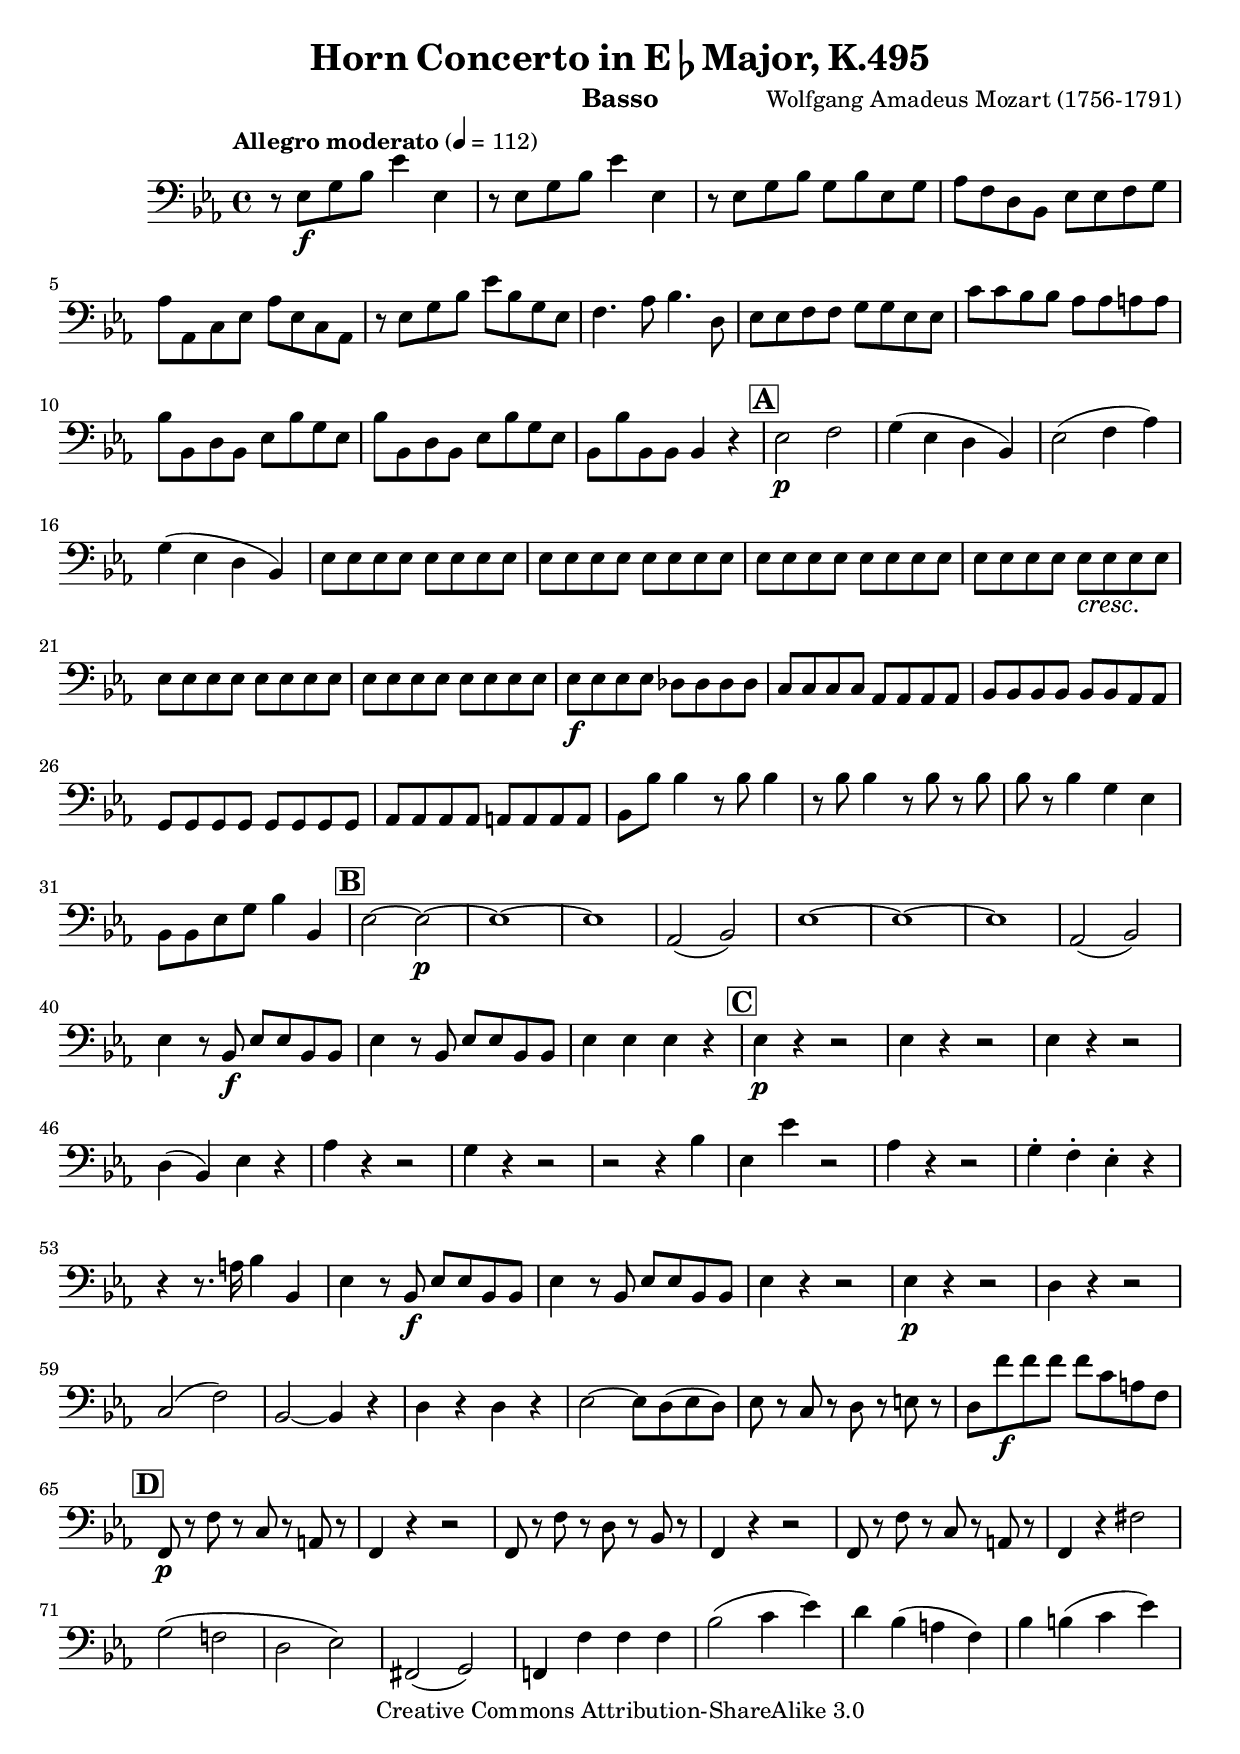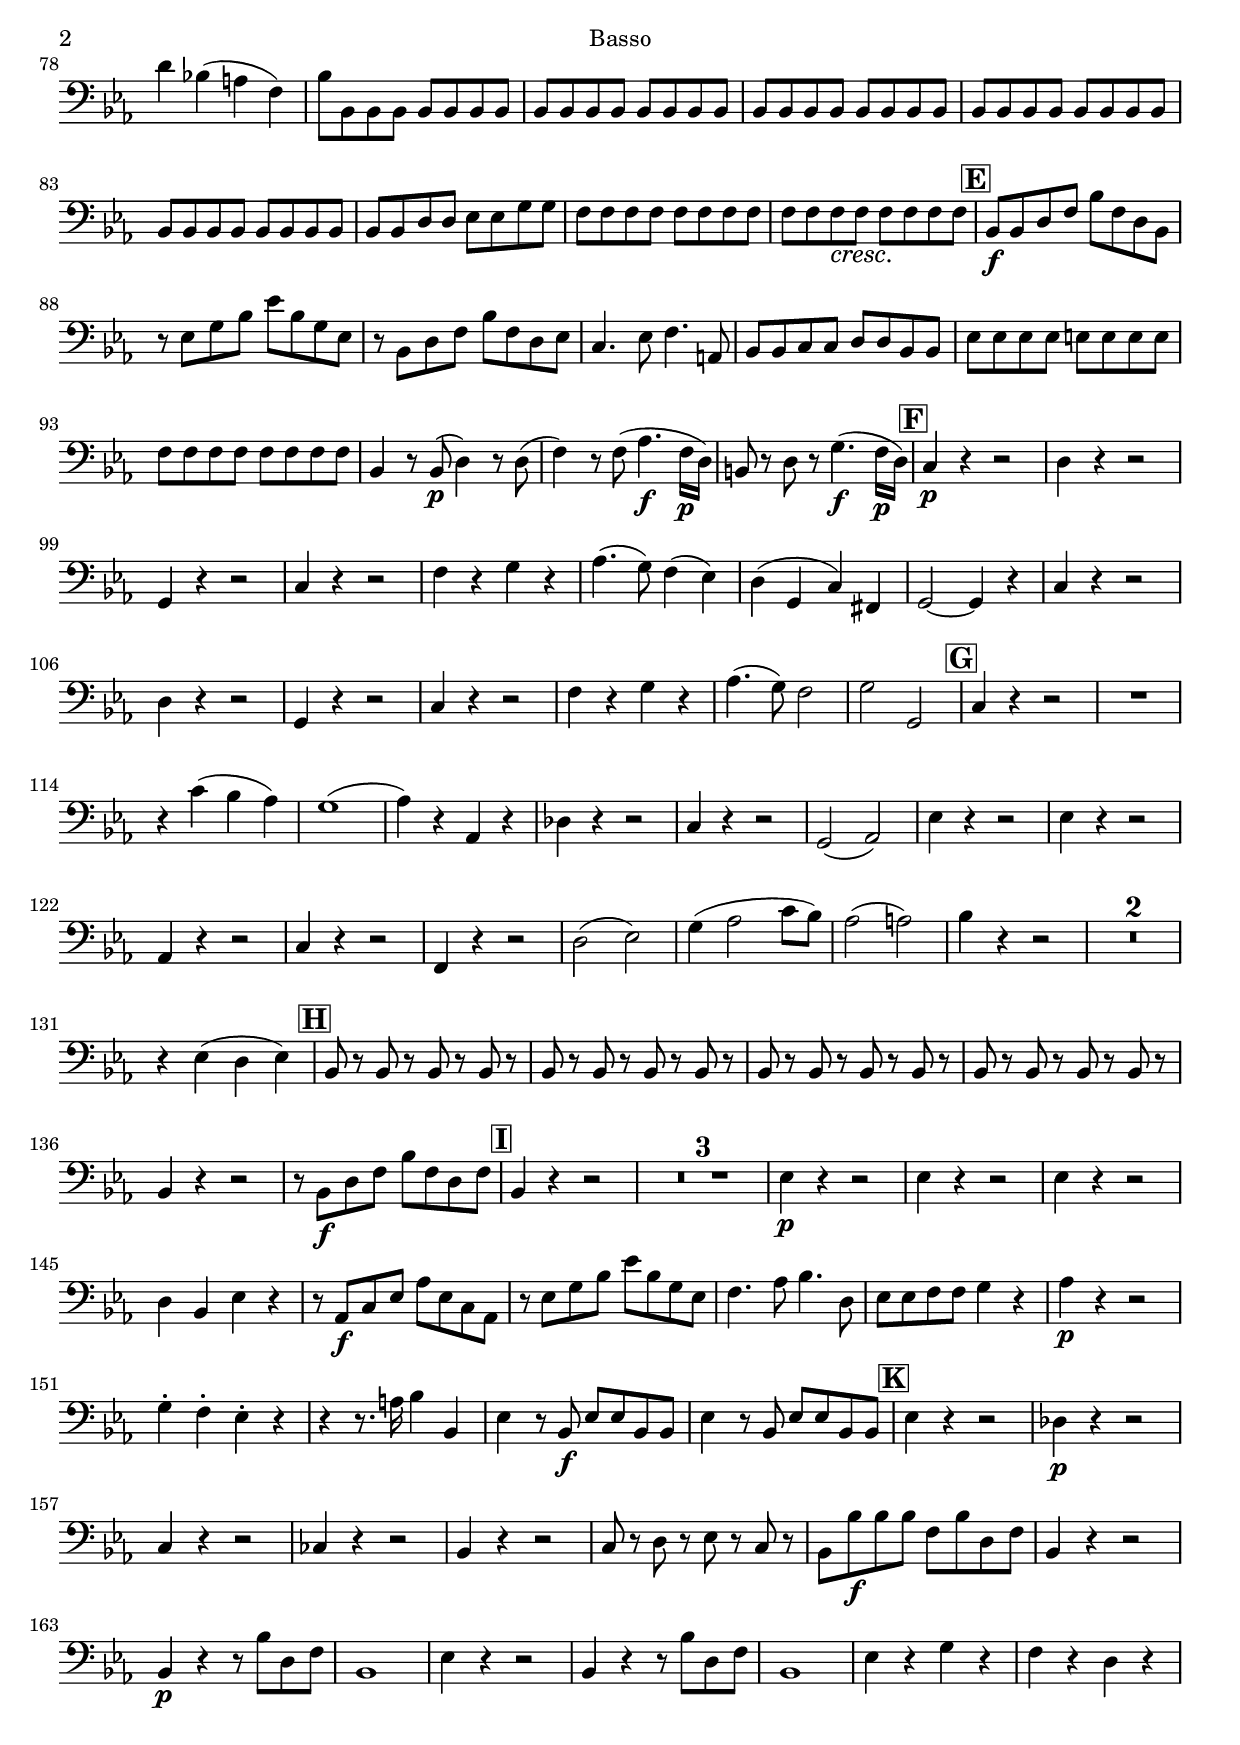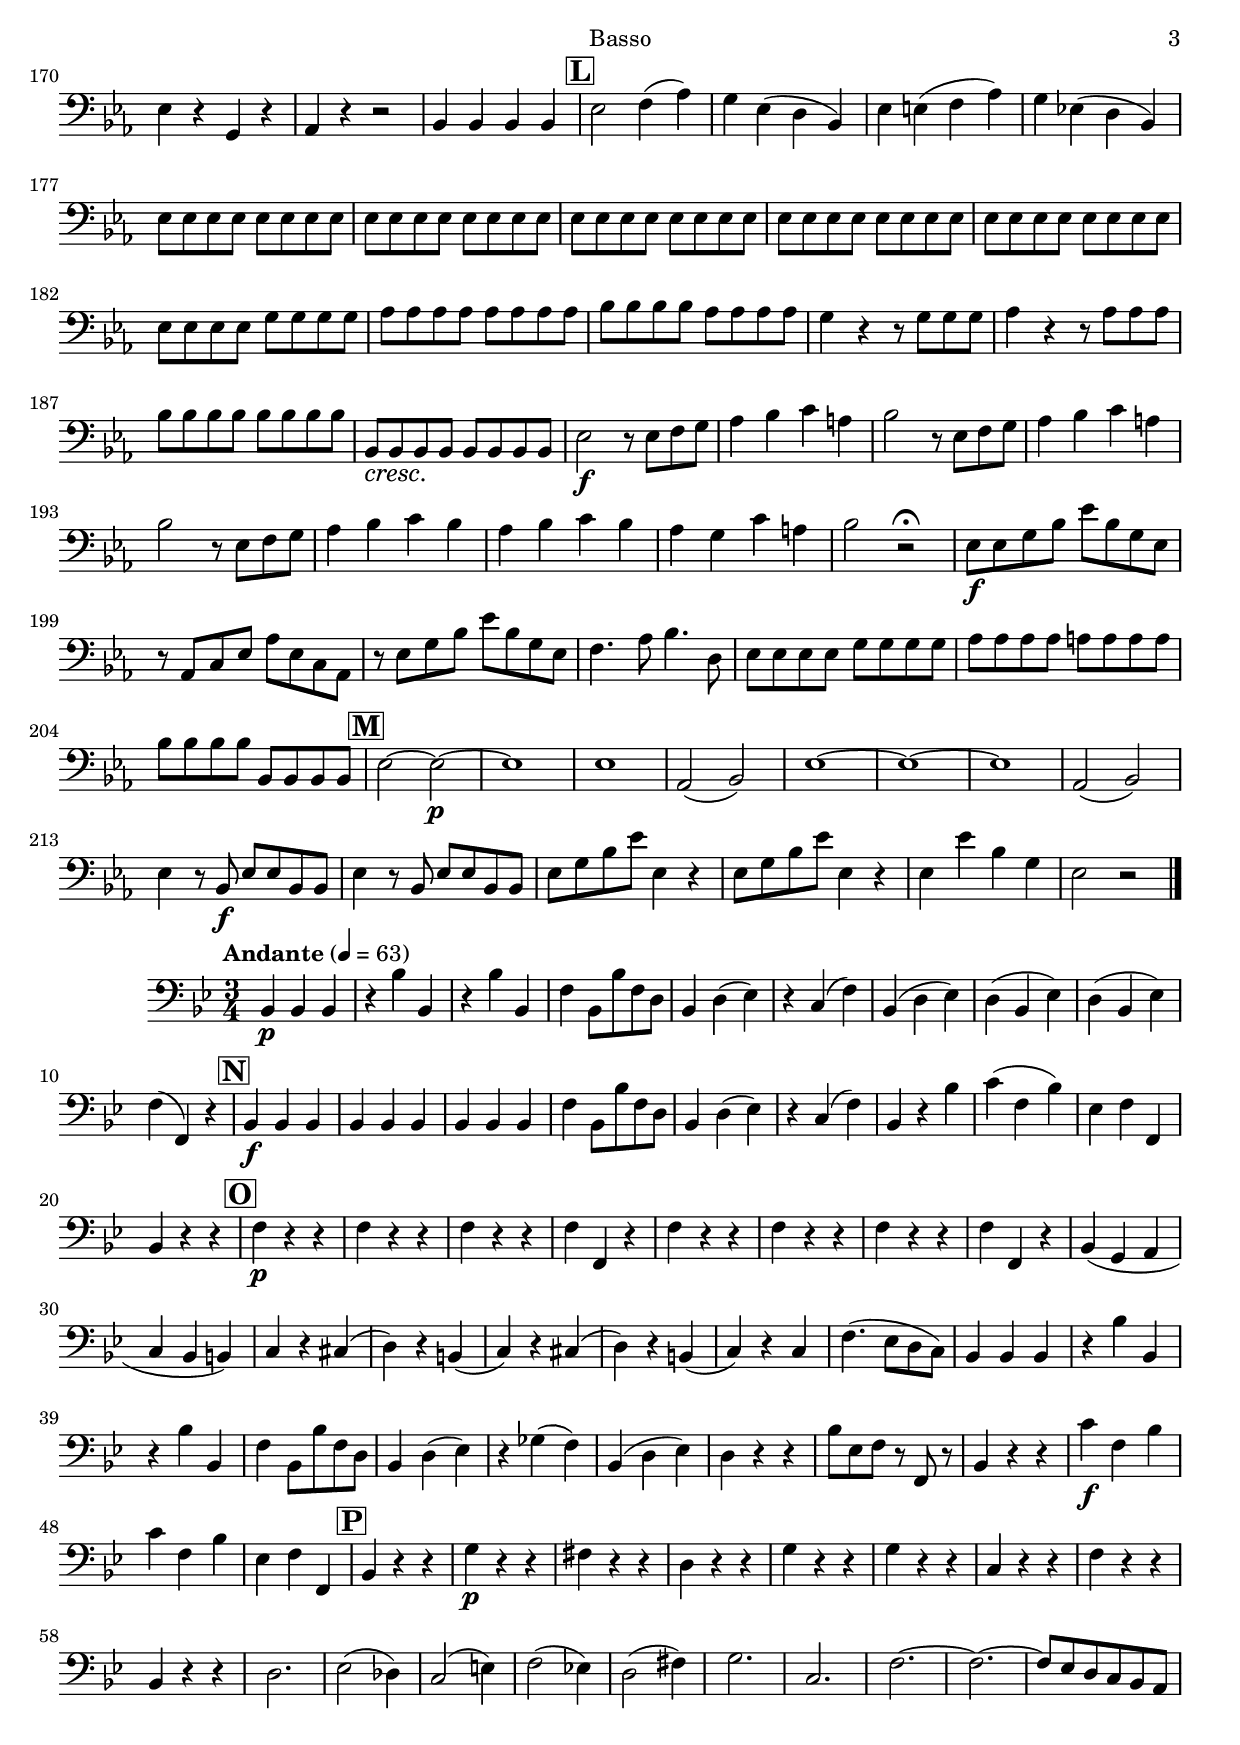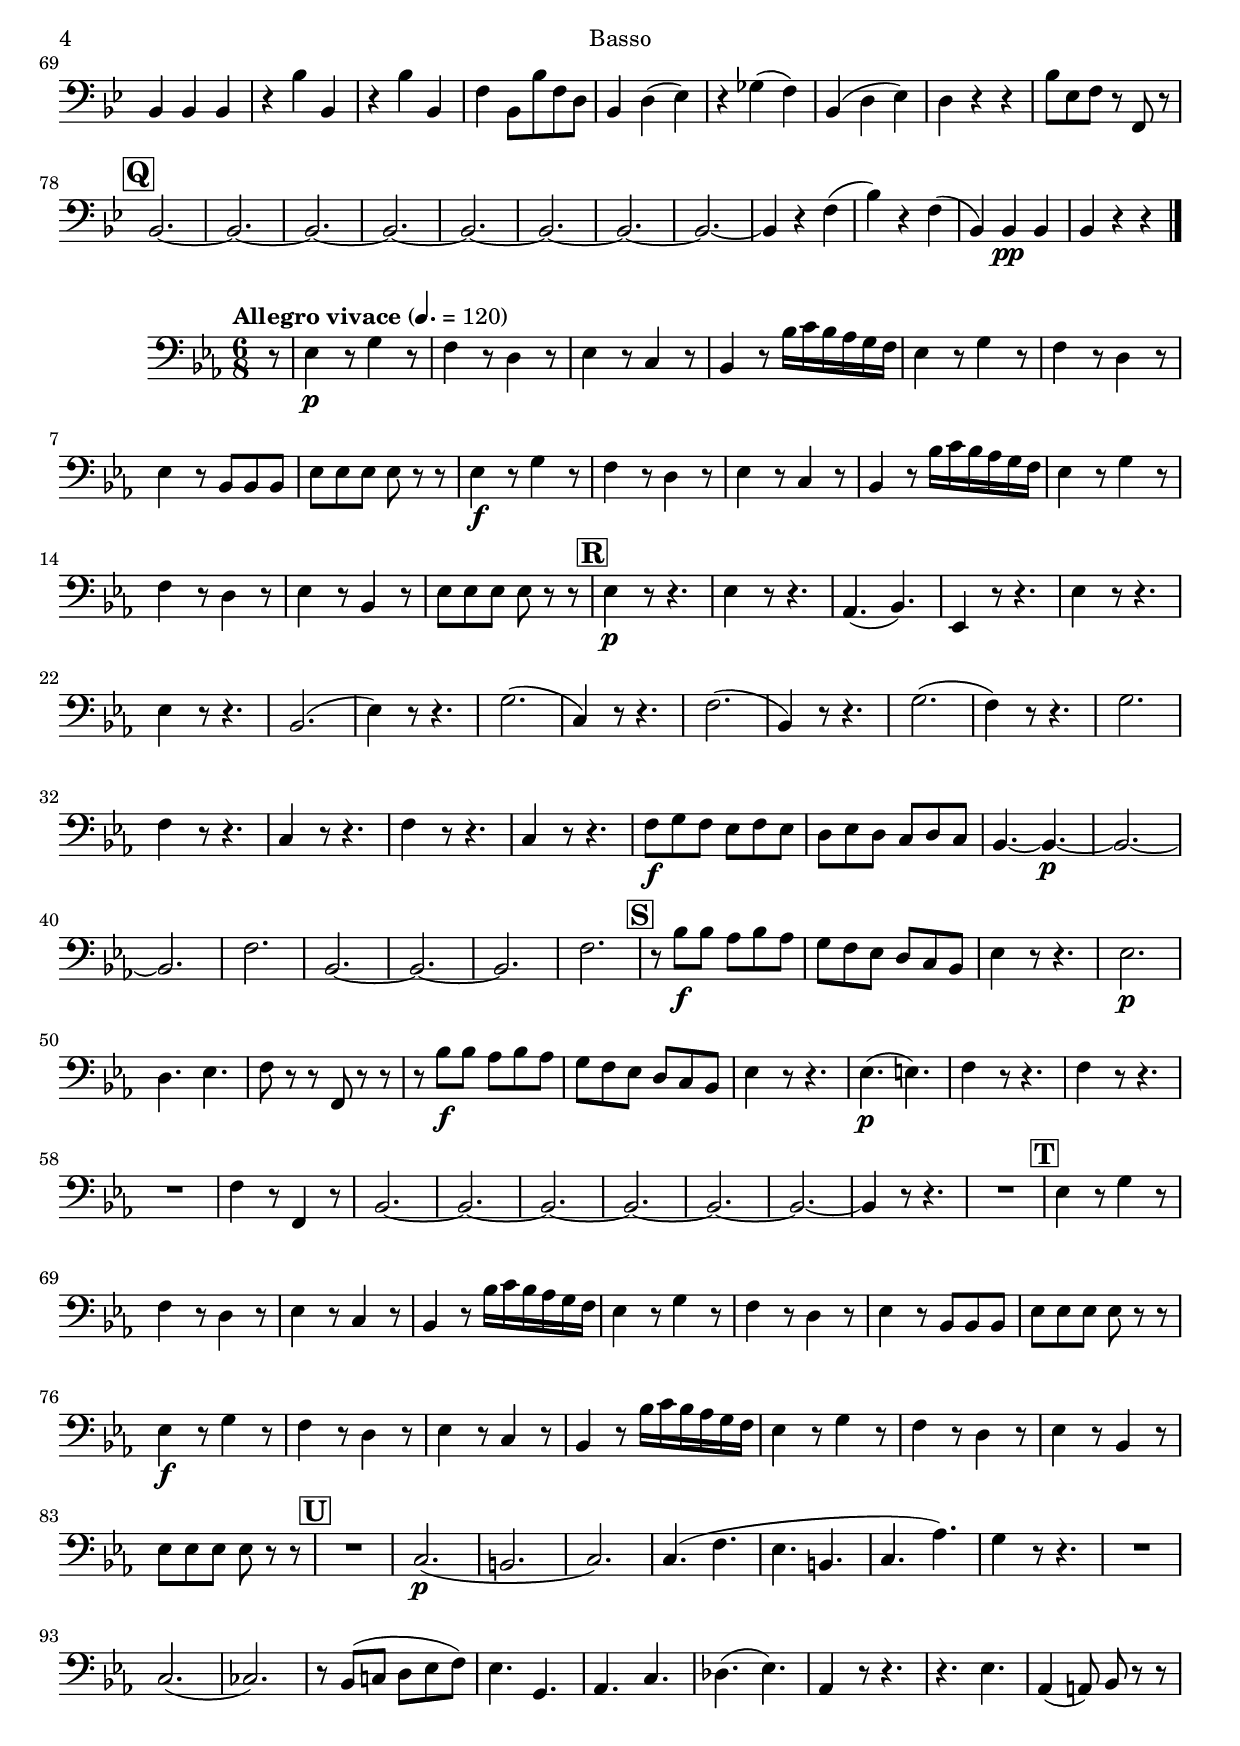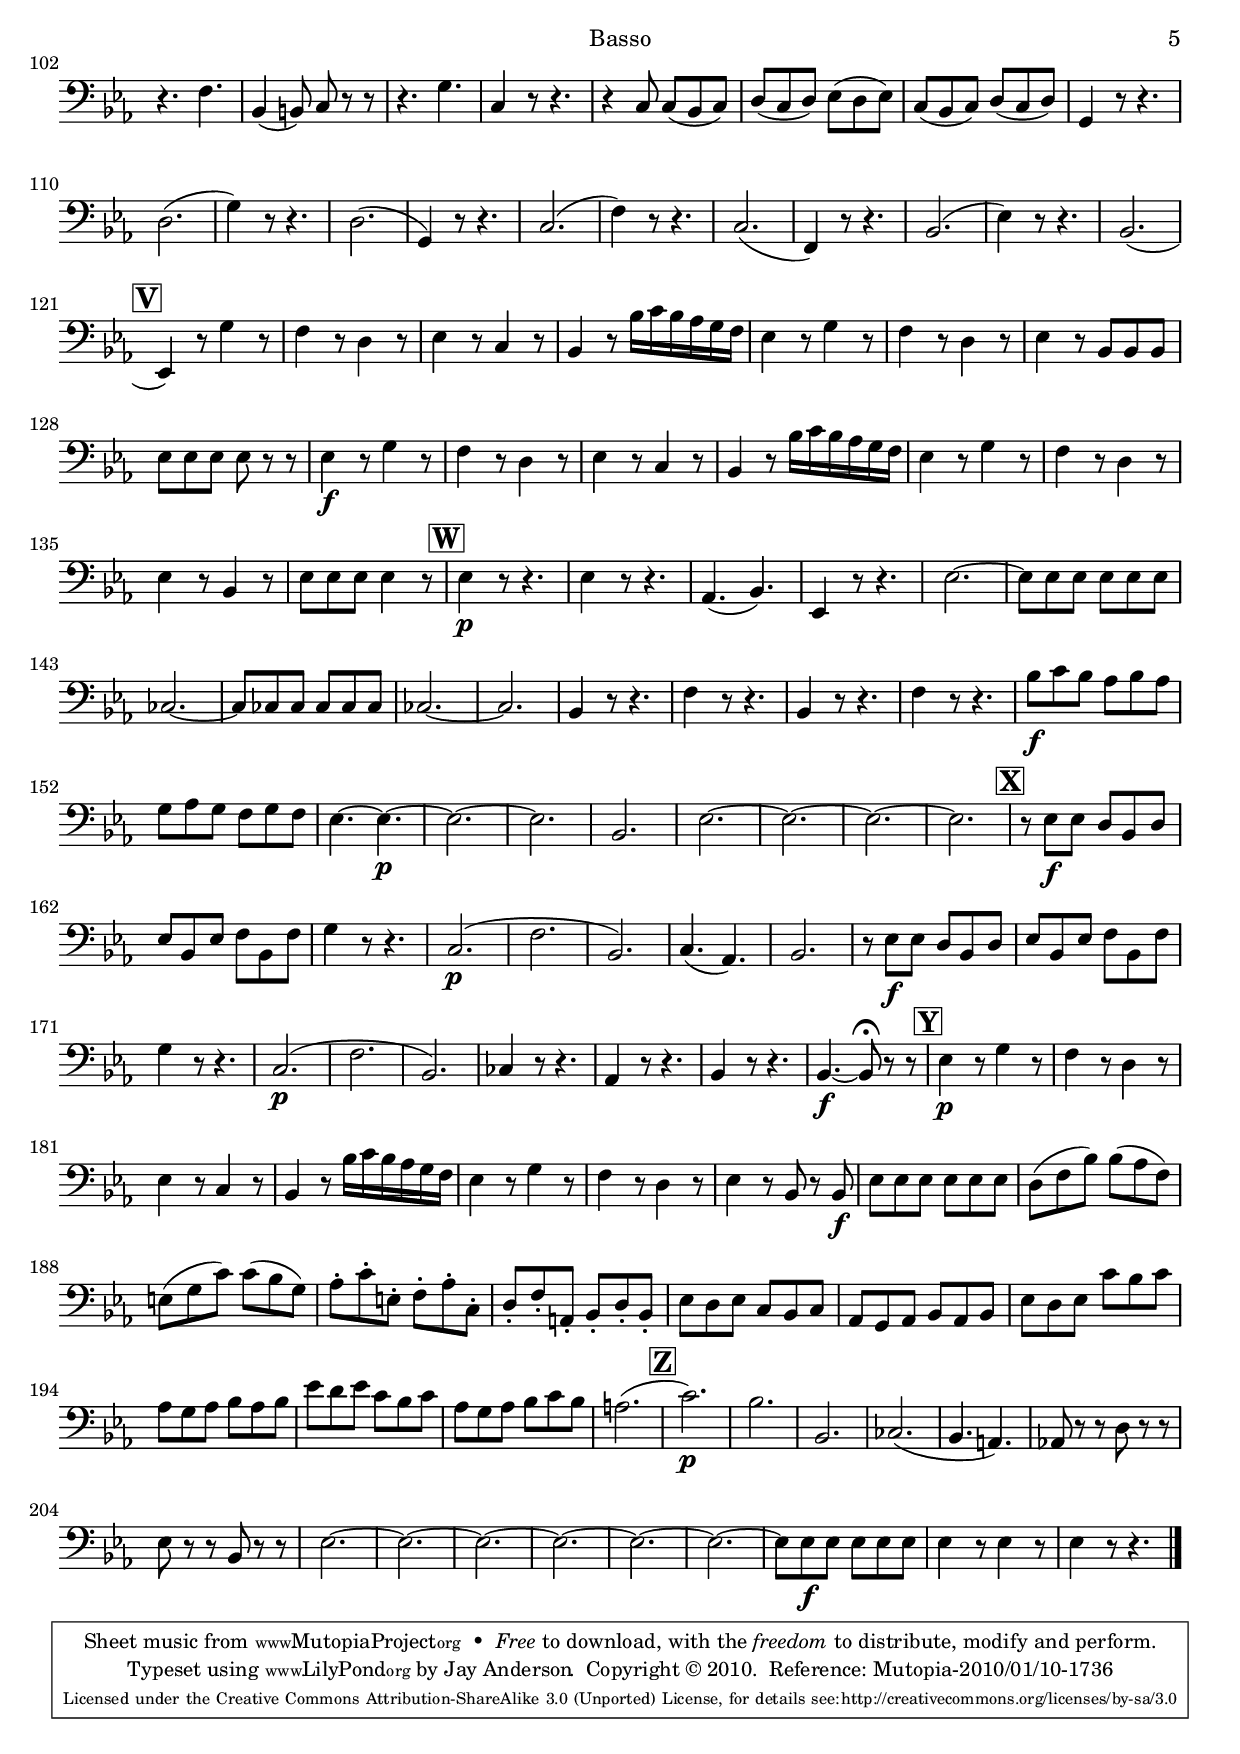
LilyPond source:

\version "2.13.10"

\include "defs.lyi"
\version "2.13.10"

\include "defs.lyi"

bassMvtI = \relative c
{
  \clef bass
  \key ees \major
  r8 ees\f g bes ees4 ees, |
  r8 ees g bes ees4 ees, |
  r8 ees g bes g bes ees, g |
  aes f d bes ees ees f g |
  aes aes, c ees aes ees c aes |
  r ees' g bes ees bes g ees |
  f4. aes8 bes4. d,8 |
  ees ees f f g g ees ees |
  c' c bes bes aes aes a a |
  bes bes, d bes ees bes' g ees |
  bes' bes, d bes ees bes' g ees |
  bes bes' bes, bes bes4 r |

  %A
  ees2\p f |
  g4( ees d bes) |
  ees2( f4 aes) |
  g( ees d bes) |
  \override DynamicTextSpanner #'dash-period = #-1.0
  \crescTextCresc
  <<
    {s1*3 | s2 s\<}
    \repeat unfold 6 { \repeat unfold 8 ees8 | }
  >>
  ees8\f ees ees ees des des des des |
  c c c c aes aes aes aes |
  bes bes bes bes bes bes aes aes |
  g g g g g g g g |
  aes aes aes aes a a a a |
  bes bes' bes4 r8 bes8 bes4 |
  r8 bes bes4 r8 bes r bes |
  bes r bes4 g ees |
  bes8 bes ees g bes4 bes, |

  %B
  ees2~ ees~\p |
  ees1~ |
  ees |
  aes,2( bes) |
  ees1~ |
  ees~ |
  ees |
  aes,2( bes) |
  ees4 r8 bes\f ees ees bes bes |
  ees4 r8 bes ees ees bes bes |
  ees4 ees ees r |

  %C
  ees4\p r r2 |
  ees4 r r2 |
  ees4 r r2 |
  d4( bes) ees r |
  aes r r2 |
  g4 r r2 |
  r2 r4 bes |
  ees, ees' r2 |
  aes,4 r r2 |
  g4-. f-. ees-. r |
  r4 r8. a16 bes4 bes, |
  ees r8 bes\f ees ees bes bes |
  ees4 r8 bes ees ees bes bes |
  ees4 r r2 |
  ees4\p r r2 |
  d4 r r2 |
  c2( f) |
  bes,2~ bes4 r |
  d r d r |
  ees2~ ees8 d( ees d) |
  ees r c r d r e r |
  d f'\f f f f c a f |

  %D
  f,\p r f' r c r a r |
  f4 r r2 |
  f8 r f' r d r bes r |
  f4 r r2 |
  f8 r f' r c r a r |
  f4 r fis'2 |
  g( f |
  d ees) |
  fis,( g) |
  f4 f' f f |
  bes2( c4 ees) |
  d bes( a f) |
  bes b( c ees) |
  d bes( a f) |
  bes8 bes, bes bes bes bes bes bes |
  \repeat unfold 4 {\repeat unfold 8 bes |}
  bes bes d d ees ees g g |
  f f f f f f f f |
  f f f\< f f f f f |

  %E
  bes,\f bes d f bes f d bes |
  r ees g bes ees bes g ees |
  r bes d f bes f d ees |
  c4. ees8 f4. a,8 |
  bes bes c c d d bes bes |
  ees ees ees ees e e e e |
  f f f f f f f f |
  bes,4 r8 bes(\p d4) r8 d( |
  f4) r8 f( aes4.\f f16\p d) |
  b8 r d r g4.(\f f16\p d) |

  %F
  c4\p r r2 |
  d4 r r2 |
  g,4 r r2 |
  c4 r r2 |
  f4 r g r |
  aes4.( g8) f4( ees) |
  d( g, c) fis, |
  g2~ g4 r |
  c r r2 |
  d4 r r2 |
  g,4 r r2 |
  c4 r r2 |
  f4 r g r |
  aes4.( g8) f2 |
  g g, |

  %G
  c4 r r2 |
  R1 |
  r4 c'( bes aes) |
  g1( |
  aes4) r aes, r |
  des r r2 |
  c4 r r2 |
  g2( aes) |
  ees'4 r r2 |
  ees4 r r2 |
  aes,4 r r2 |
  c4 r r2 |
  f,4 r r2 |
  d'2( ees) |
  g4( aes2 c8 bes) |
  aes2( a) |
  bes4 r r2 |
  R1*2 |
  r4 ees,( d ees) |

  %H
  \repeat unfold 4 { \repeat unfold 4 {bes8 r} | } |
  bes4 r r2 |
  r8 bes\f d f bes f d f |

  %I
  bes,4 r r2 |
  R1*3 |
  ees4\p r r2 |
  ees4 r r2 |
  ees4 r r2 |
  d4 bes ees r |
  r8 aes,\f c ees aes ees c aes |
  r8 ees' g bes ees bes g ees |
  f4. aes8 bes4. d,8 |
  ees ees f f g4 r |
  aes4\p r r2 |
  g4-. f-. ees-. r |
  r4 r8. a16 bes4 bes, |
  ees4 r8 bes\f ees ees bes bes |
  ees4 r8 bes ees ees bes bes |

  %K
  ees4 r r2 |
  des4\p r r2 |
  c4 r r2 |
  ces4 r r2 |
  bes4 r r2 |
  c8 r d r ees r c r |
  bes bes'\f bes bes f bes d, f |
  bes,4 r r2 |
  bes4\p r r8 bes' d, f |
  bes,1 |
  ees4 r r2 |
  bes4 r r8 bes' d, f |
  bes,1 |
  ees4 r g r |
  f r d r |
  ees r g, r |
  aes r r2 |
  bes4 bes bes bes |

  %L
  ees2 f4( aes) |
  g ees( d bes) |
  ees e( f aes) |
  g ees( d bes) |
  \repeat unfold 5 {\repeat unfold 8 ees8 |} |
  ees ees ees ees g g g g |
  aes aes aes aes aes aes aes aes |
  bes bes bes bes aes aes aes aes |
  g4 r r8 g g g |
  aes4 r r8 aes aes aes |
  bes bes bes bes bes bes bes bes |
  bes,\< bes bes bes bes bes bes bes |
  ees2\f r8 ees f g |
  aes4 bes c a |
  bes2 r8 ees, f g |
  aes4 bes c a |
  bes2 r8 ees, f g |
  aes4 bes c bes |
  aes bes c bes |
  aes g c a |
  bes2 r2\fermata |
  ees,8\f ees g bes ees bes g ees |
  r aes, c ees aes ees c aes |
  r ees' g bes ees bes g ees |
  f4. aes8 bes4. d,8 |
  ees ees ees ees g g g g |
  aes aes aes aes a a a a |
  bes bes bes bes bes, bes bes bes |

  %M
  ees2~ ees~\p |
  ees1 |
  ees |
  aes,2( bes) |
  ees1~ |
  ees~ |
  ees |
  aes,2( bes) |
  ees4 r8 bes\f ees ees bes bes |
  ees4 r8 bes ees ees bes bes |
  \repeat unfold 2 {ees g bes ees ees,4 r |}
  ees ees' bes g |
  ees2 r |
}


\version "2.13.10"

\include "defs.lyi"

bassMvtII = \relative c
{
  \clef bass
  \key bes \major
  bes4\p bes bes |
  \repeat unfold 2 {r bes' bes, |}
  f' bes,8 bes' f d |
  bes4 d( ees) |
  r c( f) |
  bes,( d ees) |
  d( bes ees) |
  d( bes ees) |
  f( f,) r |

  %N
  bes\f bes bes |
  bes bes bes |
  bes bes bes |
  f' bes,8 bes' f d |
  bes4 d( ees) |
  r c( f) |
  bes, r bes' |
  c( f, bes) |
  ees, f f, |
  bes r r |

  %O
  f'\p r r |
  f r r |
  f r r |
  f f, r |
  f' r r |
  f r r |
  f r r |
  f f, r |
  bes( g a |
  c bes b) |
  c r cis( |
  d) r b( |
  c) r cis( |
  d) r b( |
  c) r c |
  f4.( ees8 d c) |
  bes4 bes bes |
  r bes' bes, |
  r bes' bes, |
  f' bes,8 bes' f d |
  bes4 d( ees) |
  r ges( f) |
  bes,( d ees) |
  d r r |
  bes'8 ees, f r f, r |
  bes4 r r |
  c'\f f, bes |
  c f, bes |
  ees, f f, |

  %P
  bes r r |
  g'\p r r |
  fis r r |
  d r r |
  g r r |
  g r r |
  c, r r |
  f r r |
  bes, r r |
  d2. |
  ees2( des4) |
  c2( e4) |
  f2( ees4) |
  d2( fis4) |
  g2. |
  c, |
  f~ |
  f~ |
  f8 ees d c bes a |
  bes4 bes bes |
  r bes' bes, |
  r bes' bes, |
  f' bes,8 bes' f d |
  bes4 d( ees) |
  r ges( f) |
  bes,( d ees) |
  d r r |
  bes'8 ees, f r f, r |

  %Q
  \repeat unfold 8 {bes2.~ |}
  bes4 r f'( |
  bes) r f( |
  bes,) bes\pp bes |
  bes r r |
}


\version "2.13.10"

\include "defs.lyi"

bassMvtIII = \relative c
{
  \clef bass
  \key ees \major
  r8 |
  ees4\p r8 g4 r8 |
  f4 r8 d4 r8 |
  ees4 r8 c4 r8 |
  bes4 r8 bes'16 c bes aes g f |
  ees4 r8 g4 r8 |
  f4 r8 d4 r8 |
  ees4 r8 bes8 bes bes |
  ees ees ees ees r r |
  ees4\f r8 g4 r8 |
  f4 r8 d4 r8 |
  ees4 r8 c4 r8 |
  bes4 r8 bes'16 c bes aes g f |
  ees4 r8 g4 r8 |
  f4 r8 d4 r8 |
  ees4 r8 bes4 r8 |
  ees8 ees ees ees r r |

  %R
  ees4\p r8 r4. |
  ees4 r8 r4. |
  aes,4.( bes) |
  ees,4 r8 r4. |
  ees'4 r8 r4. |
  ees4 r8 r4. |
  bes2.( |
  ees4) r8 r4. |
  g2.( |
  c,4) r8 r4. |
  f2.( |
  bes,4) r8 r4. |
  g'2.( |
  f4) r8 r4. |
  g2. |
  f4 r8 r4. |
  c4 r8 r4. |
  f4 r8 r4. |
  c4 r8 r4. |
  f8\f g f ees f ees |
  d ees d c d c |
  bes4.~ bes4.~\p |
  bes2.~ |
  bes |
  f' |
  bes,~ |
  bes~ |
  bes |
  f' |

  %S
  r8 bes\f bes aes bes aes |
  g f ees d c bes |
  ees4 r8 r4. |
  ees2.\p |
  d4. ees |
  f8 r r f, r r |
  r bes'\f bes aes bes aes |
  g f ees d c bes |
  ees4 r8 r4. |
  ees4.(\p e) |
  f4 r8 r4. |
  f4 r8 r4. |
  R2. |
  f4 r8 f,4 r8 |
  \repeat unfold 6 {bes2.~ |}
  bes4 r8 r4. |
  R2. |

  %T
  ees4 r8 g4 r8 |
  f4 r8 d4 r8 |
  ees4 r8 c4 r8 |
  bes4 r8 bes'16 c bes aes g f |
  ees4 r8 g4 r8 |
  f4 r8 d4 r8 |
  ees4 r8 bes bes bes |
  ees ees ees ees r r |
  ees4\f r8 g4 r8 |
  f4 r8 d4 r8 |
  ees4 r8 c4 r8 |
  bes4 r8 bes'16 c bes aes g f |
  ees4 r8 g4 r8 |
  f4 r8 d4 r8 |
  ees4 r8 bes4 r8 |
  ees8 ees ees ees r r |

  %U
  R2. |
  c2.(\p |
  b |
  c) |
  c4.( f |
  ees b |
  c aes') |
  g4 r8 r4. |
  R2. |
  c,2.( |
  ces) |
  r8 bes( c d ees f) |
  ees4. g, |
  aes c |
  des( ees) |
  aes,4 r8 r4. |
  r4. ees' |
  aes,4( a8) bes r r |
  r4. f' |
  bes,4( b8) c r r |
  r4. g'4. |
  c,4 r8 r4. |
  r4 c8 c( bes c) |
  d( c d) ees( d ees) |
  c( bes c) d( c d) |
  g,4 r8 r4. |
  d'2.( |
  g4) r8 r4. |
  d2.( |
  g,4) r8 r4. |
  c2.( |
  f4) r8 r4. |
  c2.( |
  f,4) r8 r4. |
  bes2.( |
  ees4) r8 r4. |
  bes2.( |

  %V
  ees,4) r8 g'4 r8 |
  f4 r8 d4 r8 |
  ees4 r8 c4 r8 |
  bes4 r8 bes'16 c bes aes g f |
  ees4 r8 g4 r8 |
  f4 r8 d4 r8 |
  ees4 r8 bes bes bes |
  ees ees ees ees r r |
  ees4\f r8 g4 r8 |
  f4 r8 d4 r8 |
  ees4 r8 c4 r8 |
  bes4 r8 bes'16 c bes aes g f |
  ees4 r8 g4 r8 |
  f4 r8 d4 r8 |
  ees4 r8 bes4 r8 |
  ees8 ees ees ees4 r8 |

  %W
  ees4\p r8 r4. |
  ees4 r8 r4. |
  aes,4.( bes) |
  ees,4 r8 r4. |
  ees'2.~ |
  ees8 ees ees ees ees ees |
  ces2.~ |
  ces8 ces ces ces ces ces |
  ces2.~ |
  ces |
  bes4 r8 r4. |
  f'4 r8 r4. |
  bes,4 r8 r4. |
  f'4 r8 r4. |
  bes8\f c bes aes bes aes |
  g aes g f g f |
  ees4.~ ees~\p |
  ees2.~ |
  ees |
  bes |
  ees~ |
  ees~ |
  ees~ |
  ees |

  %X
  r8 ees\f ees d bes d |
  ees bes ees f bes, f' |
  g4 r8 r4. |
  c,2.(\p |
  f |
  bes,) |
  c4.( aes) |
  bes2. |
  r8 ees\f ees d bes d |
  ees bes ees f bes, f' |
  g4 r8 r4. |
  c,2.(\p |
  f |
  bes,) |
  ces4 r8 r4. |
  aes4 r8 r4. |
  bes4 r8 r4. |
  bes4.~\f bes8\fermata r r |

  %Y
  ees4\p r8 g4 r8 |
  f4 r8 d4 r8 |
  ees4 r8 c4 r8 |
  bes4 r8 bes'16 c bes aes g f |
  ees4 r8 g4 r8 |
  f4 r8 d4 r8 |
  ees4 r8 bes r bes\f |
  ees ees ees ees ees ees |
  d( f bes) bes( aes f) |
  e( g c) c( bes g) |
  aes-. c-. e,-. f-. aes-. c,-. |
  d-. f-. a,-. bes-. d-. bes-. |
  ees d ees c bes c |
  aes g aes bes aes bes |
  ees d ees c' bes c |
  aes g aes bes aes bes |
  ees d ees c bes c |
  aes g aes bes c bes |
  a2.( |

  %Z
  c)\p |
  bes |
  bes, |
  ces( |
  bes4. a) |
  aes8 r r d r r |
  ees r r bes r r |
  \repeat unfold 6 {ees2.~ |}
  ees8 ees\f ees ees ees ees |
  ees4 r8 ees4 r8 |
  ees4 r8 r4. |
}



instrument = "Basso"

mvtI = \bassMvtI
mvtII = \bassMvtII
mvtIII = \bassMvtIII

\version "2.13.10"

\include "defs.lyi"

\paper
{
  ragged-last-bottom = ##f
}

\book
{
  \include "header.lyi"
  \score
  {
    \new Staff
    {
      #(set-accidental-style 'modern)
      \set Score.skipBars = ##t
      << \mvtI \outlineMvtI >>
    }
  }
  \score
  {
    \new Staff
    {
      #(set-accidental-style 'modern)
      \set Score.skipBars = ##t
      << \mvtII \outlineMvtII >>
    }
  }
  \score
  {
    \new Staff
    {
      #(set-accidental-style 'modern)
      \set Score.skipBars = ##t
      << \mvtIII \outlineMvtIII >>
    }
  }
}



